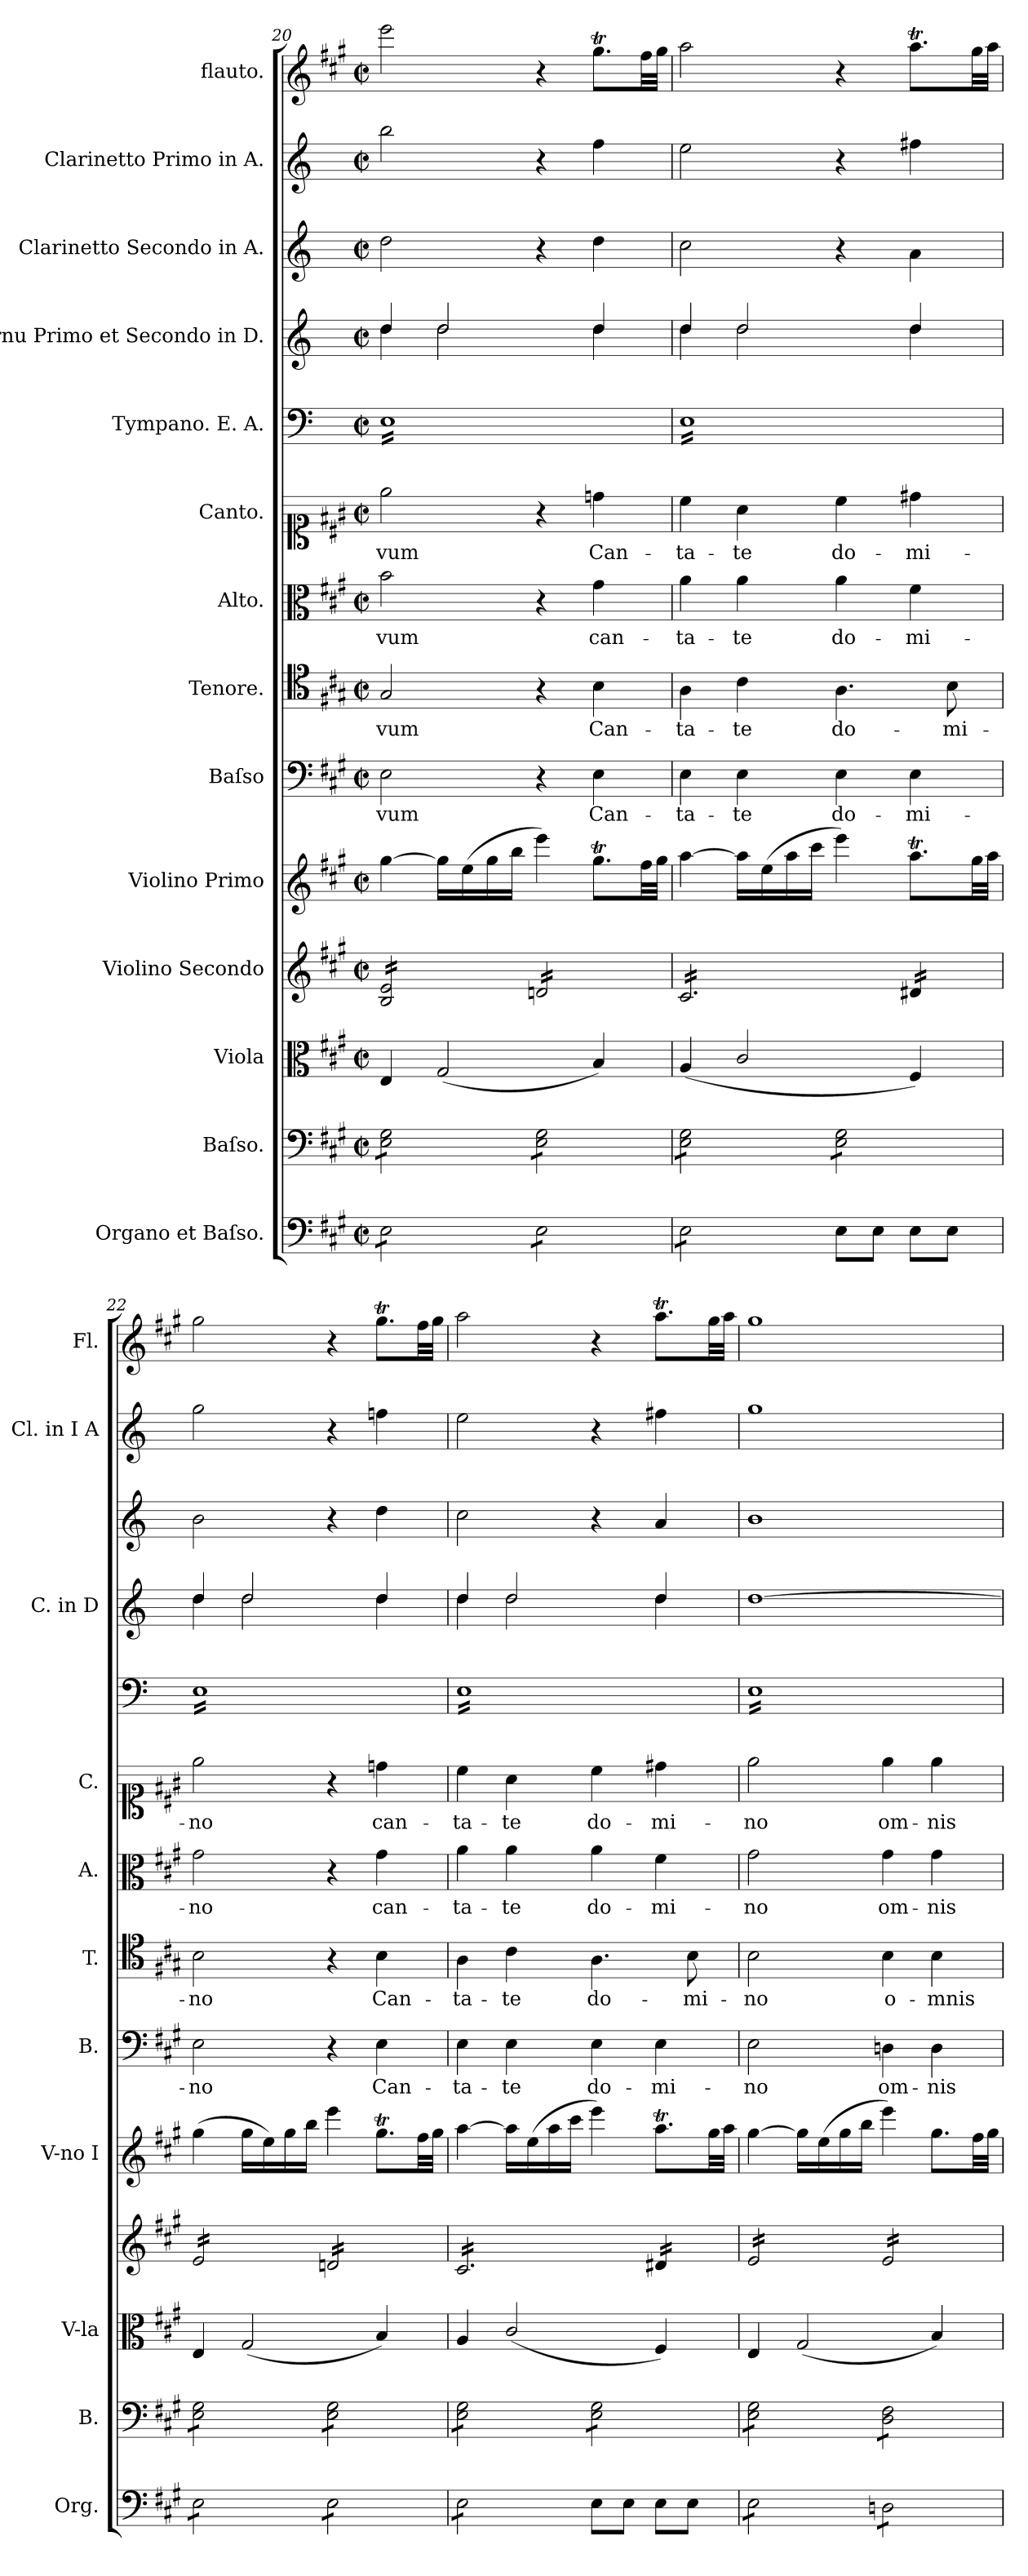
**kern	**kern	**kern	**kern	**kern	**kern	**text	**kern	**text	**kern	**text	**kern	**text	**kern	**kern	**kern	**kern	**kern
*part14	*part13	*part12	*part11	*part10	*part9	*part9	*part8	*part8	*part7	*part7	*part6	*part6	*part5	*part4	*part3	*part2	*part1
*staff14	*staff13	*staff12	*staff11	*staff10	*staff9	*staff9	*staff8	*staff8	*staff7	*staff7	*staff6	*staff6	*staff5	*staff4	*staff3	*staff2	*staff1
*I"Organo et Baſso.	*I"Baſso.	*I"Viola	*I"Violino Secondo	*I"Violino Primo	*I"Baſso	*	*I"Tenore.	*	*I"Alto.	*	*I"Canto.	*	*I"Tympano. E. A.	*I"Cornu Primo et Secondo in D.	*I"Clarinetto Secondo in A.	*I"Clarinetto Primo in A.	*I"flauto.
*I'Org.	*I'B.	*I'V-la	*	*I'V-no I	*I'B.	*	*I'T.	*	*I'A.	*	*I'C.	*	*	*I'C. in D	*	*I'Cl. in I A	*I'Fl.
*clefF4	*clefF4	*clefC3	*clefG2	*clefG2	*clefF4	*	*clefC4	*	*clefC3	*	*clefC1	*	*clefF4	*clefG2	*clefG2	*clefG2	*clefG2
*	*	*	*	*	*	*	*	*	*	*	*	*	*	*ITrd6c10	*ITrd2c3	*ITrd2c3	*
*k[f#c#g#]	*k[f#c#g#]	*k[f#c#g#]	*k[f#c#g#]	*k[f#c#g#]	*k[f#c#g#]	*	*k[f#c#g#]	*	*k[f#c#g#]	*	*k[f#c#g#]	*	*k[]	*k[f#c#]	*k[f#c#g#]	*k[f#c#g#]	*k[f#c#g#]
*M2/2	*M2/2	*M2/2	*M2/2	*M2/2	*M2/2	*	*M2/2	*	*M2/2	*	*M2/2	*	*M2/2	*M2/2	*M2/2	*M2/2	*M2/2
*met(c|)	*met(c|)	*met(c|)	*met(c|)	*met(c|)	*met(c|)	*	*met(c|)	*	*met(c|)	*	*met(c|)	*	*met(c|)	*met(c|)	*met(c|)	*met(c|)	*met(c|)
=20	=20	=20	=20	=20	=20	=20	=20	=20	=20	=20	=20	=20	=20	=20	=20	=20	=20
*	*	*	*	*	*	*	*	*	*	*	*	*	*	*^	*	*	*
*tremolo	*	*	*	*	*	*	*	*	*	*	*	*	*	*	*	*	*	*
*	*tremolo	*	*	*	*	*	*	*	*	*	*	*	*	*	*	*	*	*
*	*	*	*tremolo	*	*	*	*	*	*	*	*	*	*	*	*	*	*	*
*	*	*	*	*	*	*	*	*	*	*	*	*	*tremolo	*	*	*	*	*
8E\L	8E\ 8G#\L	4E/	16B/ 16e/LL	[4gg#\	2E\	-vum	2G#/	-vum	2b\	-vum	2ee\	-vum	16E\LL	4e/	4e\	2b\	2gg#\	2eee\
.	.	.	16B/ 16e/	.	.	.	.	.	.	.	.	.	16E\	.	.	.	.	.
8E\	8E\ 8G#\	.	16B/ 16e/	.	.	.	.	.	.	.	.	.	16E\	.	.	.	.	.
.	.	.	16B/ 16e/	.	.	.	.	.	.	.	.	.	16E\	.	.	.	.	.
8E\	8E\ 8G#\	(2G#/	16B/ 16e/	16gg#\LL]	.	.	.	.	.	.	.	.	16E\	2e/	2e\	.	.	.
.	.	.	16B/ 16e/	(16ee\	.	.	.	.	.	.	.	.	16E\	.	.	.	.	.
8E\J	8E\ 8G#\J	.	16B/ 16e/	16gg#\	.	.	.	.	.	.	.	.	16E\	.	.	.	.	.
.	.	.	16B/ 16e/JJ	16bb\JJ	.	.	.	.	.	.	.	.	16E\	.	.	.	.	.
8E\L	8E\ 8G#\L	.	16dn/LL	4eee\)	4r	.	4r	.	4r	.	4r	.	16E\	.	.	4r	4r	4r
.	.	.	16dn/	.	.	.	.	.	.	.	.	.	16E\	.	.	.	.	.
8E\	8E\ 8G#\	.	16dn/	.	.	.	.	.	.	.	.	.	16E\	.	.	.	.	.
.	.	.	16dn/	.	.	.	.	.	.	.	.	.	16E\	.	.	.	.	.
8E\	8E\ 8G#\	4B/)	16dn/	8.gg#t\L	4E\	Can-	4B\	Can-	4g#\	can-	4ddn\	Can-	16E\	4e/	4e\	4b\	4dd\	8.gg#t\L
.	.	.	16dn/	.	.	.	.	.	.	.	.	.	16E\	.	.	.	.	.
8E\J	8E\ 8G#\J	.	16dn/	.	.	.	.	.	.	.	.	.	16E\	.	.	.	.	.
.	.	.	16dn/JJ	32ff#\LL	.	.	.	.	.	.	.	.	16E\JJ	.	.	.	.	32ff#\LL
.	.	.	.	32gg#\JJJ	.	.	.	.	.	.	.	.	.	.	.	.	.	32gg#\JJJ
=21	=21	=21	=21	=21	=21	=21	=21	=21	=21	=21	=21	=21	=21	=21	=21	=21	=21	=21
8E\L	8E\ 8G#\L	(4A/	16c#/LL	[4aa\	4E\	-ta-	4A\	-ta-	4a\	-ta-	4cc#\	-ta-	16E\LL	4e/	4e\	2a\	2cc#\	2aa\
.	.	.	16c#/	.	.	.	.	.	.	.	.	.	16E\	.	.	.	.	.
8E\	8E\ 8G#\	.	16c#/	.	.	.	.	.	.	.	.	.	16E\	.	.	.	.	.
.	.	.	16c#/	.	.	.	.	.	.	.	.	.	16E\	.	.	.	.	.
8E\	8E\ 8G#\	2c#/	16c#/	16aa\LL]	4E\	-te	4c#\	-te	4a\	-te	4a\	-te	16E\	2e/	2e\	.	.	.
.	.	.	16c#/	(16ee\	.	.	.	.	.	.	.	.	16E\	.	.	.	.	.
8E\J	8E\ 8G#\J	.	16c#/	16aa\	.	.	.	.	.	.	.	.	16E\	.	.	.	.	.
*Xtremolo	*	*	*	*	*	*	*	*	*	*	*	*	*	*	*	*	*	*
.	.	.	16c#/	16ccc#\JJ	.	.	.	.	.	.	.	.	16E\	.	.	.	.	.
8E\L	8E\ 8G#\L	.	16c#/	4eee\)	4E\	do-	4.A\	do-	4a\	do-	4cc#\	do-	16E\	.	.	4r	4r	4r
.	.	.	16c#/	.	.	.	.	.	.	.	.	.	16E\	.	.	.	.	.
8E\J	8E\ 8G#\	.	16c#/	.	.	.	.	.	.	.	.	.	16E\	.	.	.	.	.
.	.	.	16c#/JJ	.	.	.	.	.	.	.	.	.	16E\	.	.	.	.	.
8E\L	8E\ 8G#\	4F#/)	16d#X/LL	8.aaT\L	4E\	-mi-	.	.	4f#\	-mi-	4dd#X\	-mi-	16E\	4e/	4e\	4f#\	4dd#X\	8.aaT\L
.	.	.	16d#X/	.	.	.	.	.	.	.	.	.	16E\	.	.	.	.	.
8E\J	8E\ 8G#\J	.	16d#X/	.	.	.	8B\	-mi-	.	.	.	.	16E\	.	.	.	.	.
.	.	.	16d#X/JJ	32gg#\LL	.	.	.	.	.	.	.	.	16E\JJ	.	.	.	.	32gg#\LL
.	.	.	.	32aa\JJJ	.	.	.	.	.	.	.	.	.	.	.	.	.	32aa\JJJ
=22	=22	=22	=22	=22	=22	=22	=22	=22	=22	=22	=22	=22	=22	=22	=22	=22	=22	=22
*tremolo	*	*	*	*	*	*	*	*	*	*	*	*	*	*	*	*	*	*
8E\L	8E\ 8G#\L	4E/	16e/LL	(4gg#\	2E\	-no	2B\	-no	2g#\	-no	2ee\	-no	16E\LL	4e/	4e\	2g#\	2ee\	2gg#\
.	.	.	16e/	.	.	.	.	.	.	.	.	.	16E\	.	.	.	.	.
8E\	8E\ 8G#\	.	16e/	.	.	.	.	.	.	.	.	.	16E\	.	.	.	.	.
.	.	.	16e/	.	.	.	.	.	.	.	.	.	16E\	.	.	.	.	.
8E\	8E\ 8G#\	(2G#/	16e/	16gg#\LL	.	.	.	.	.	.	.	.	16E\	2e/	2e\	.	.	.
.	.	.	16e/	16ee\)	.	.	.	.	.	.	.	.	16E\	.	.	.	.	.
8E\J	8E\ 8G#\J	.	16e/	16gg#\	.	.	.	.	.	.	.	.	16E\	.	.	.	.	.
.	.	.	16e/JJ	16bb\JJ	.	.	.	.	.	.	.	.	16E\	.	.	.	.	.
8E\L	8E\ 8G#\L	.	16dn/LL	4eee\	4r	.	4r	.	4r	.	4r	.	16E\	.	.	4r	4r	4r
.	.	.	16dn/	.	.	.	.	.	.	.	.	.	16E\	.	.	.	.	.
8E\	8E\ 8G#\	.	16dn/	.	.	.	.	.	.	.	.	.	16E\	.	.	.	.	.
.	.	.	16dn/	.	.	.	.	.	.	.	.	.	16E\	.	.	.	.	.
!	!	!	!	!	!	!LO:LY:i	!	!LO:LY:i	!	!LO:LY:i	!	!	!	!	!	!	!	!
8E\	8E\ 8G#\	4B/)	16dn/	8.gg#t\L	4E\	Can-	4B\	Can-	4g#\	can-	4ddn\	can-	16E\	4e/	4e\	4b\	4ddn\	8.gg#t\L
.	.	.	16dn/	.	.	.	.	.	.	.	.	.	16E\	.	.	.	.	.
8E\J	8E\ 8G#\J	.	16dn/	.	.	.	.	.	.	.	.	.	16E\	.	.	.	.	.
.	.	.	16dn/JJ	32ff#\LL	.	.	.	.	.	.	.	.	16E\JJ	.	.	.	.	32ff#\LL
.	.	.	.	32gg#\JJJ	.	.	.	.	.	.	.	.	.	.	.	.	.	32gg#\JJJ
=23	=23	=23	=23	=23	=23	=23	=23	=23	=23	=23	=23	=23	=23	=23	=23	=23	=23	=23
!	!	!	!	!	!	!LO:LY:i	!	!LO:LY:i	!	!LO:LY:i	!	!	!	!	!	!	!	!
8E\L	8E\ 8G#\L	4A/	16c#/LL	[4aa\	4E\	-ta-	4A\	-ta-	4a\	-ta-	4cc#\	-ta-	16E\LL	4e/	4e\	2a\	2cc#\	2aa\
.	.	.	16c#/	.	.	.	.	.	.	.	.	.	16E\	.	.	.	.	.
8E\	8E\ 8G#\	.	16c#/	.	.	.	.	.	.	.	.	.	16E\	.	.	.	.	.
.	.	.	16c#/	.	.	.	.	.	.	.	.	.	16E\	.	.	.	.	.
!	!	!	!	!	!	!LO:LY:i	!	!LO:LY:i	!	!LO:LY:i	!	!	!	!	!	!	!	!
8E\	8E\ 8G#\	(2c#/	16c#/	16aa\LL]	4E\	-te	4c#\	-te	4a\	-te	4a\	-te	16E\	2e/	2e\	.	.	.
.	.	.	16c#/	(16ee\	.	.	.	.	.	.	.	.	16E\	.	.	.	.	.
8E\J	8E\ 8G#\J	.	16c#/	16aa\	.	.	.	.	.	.	.	.	16E\	.	.	.	.	.
*Xtremolo	*	*	*	*	*	*	*	*	*	*	*	*	*	*	*	*	*	*
.	.	.	16c#/	16ccc#\JJ	.	.	.	.	.	.	.	.	16E\	.	.	.	.	.
!	!	!	!	!	!	!LO:LY:i	!	!LO:LY:i	!	!LO:LY:i	!	!	!	!	!	!	!	!
8E\L	8E\ 8G#\L	.	16c#/	4eee\)	4E\	do-	4.A\	do-	4a\	do-	4cc#\	do-	16E\	.	.	4r	4r	4r
.	.	.	16c#/	.	.	.	.	.	.	.	.	.	16E\	.	.	.	.	.
8E\J	8E\ 8G#\	.	16c#/	.	.	.	.	.	.	.	.	.	16E\	.	.	.	.	.
.	.	.	16c#/JJ	.	.	.	.	.	.	.	.	.	16E\	.	.	.	.	.
!	!	!	!	!	!	!LO:LY:i	!	!	!	!LO:LY:i	!	!	!	!	!	!	!	!
8E\L	8E\ 8G#\	4F#/)	16d#X/LL	8.aaT\L	4E\	-mi-	.	.	4f#\	-mi-	4dd#X\	-mi-	16E\	4e/	4e\	4f#/	4dd#X\	8.aaT\L
.	.	.	16d#X/	.	.	.	.	.	.	.	.	.	16E\	.	.	.	.	.
!	!	!	!	!	!	!	!	!LO:LY:i	!	!	!	!	!	!	!	!	!	!
8E\J	8E\ 8G#\J	.	16d#X/	.	.	.	8B\	-mi-	.	.	.	.	16E\	.	.	.	.	.
.	.	.	16d#X/JJ	32gg#\LL	.	.	.	.	.	.	.	.	16E\JJ	.	.	.	.	32gg#\LL
.	.	.	.	32aa\JJJ	.	.	.	.	.	.	.	.	.	.	.	.	.	32aa\JJJ
*	*	*	*	*	*	*	*	*	*	*	*	*	*	*v	*v	*	*	*
=24	=24	=24	=24	=24	=24	=24	=24	=24	=24	=24	=24	=24	=24	=24	=24	=24	=24
!	!	!	!	!	!	!LO:LY:i	!	!LO:LY:i	!	!LO:LY:i	!	!	!	!	!	!	!
*tremolo	*	*	*	*	*	*	*	*	*	*	*	*	*	*	*	*	*
8E\L	8E\ 8G#\L	4E/	16e/LL	[4gg#\	2E\	-no	2B\	-no	2g#\	-no	2ee\	-no	16E\LL	[1e	1g#	1ee	1gg#
.	.	.	16e/	.	.	.	.	.	.	.	.	.	16E\	.	.	.	.
8E\	8E\ 8G#\	.	16e/	.	.	.	.	.	.	.	.	.	16E\	.	.	.	.
.	.	.	16e/	.	.	.	.	.	.	.	.	.	16E\	.	.	.	.
8E\	8E\ 8G#\	(2G#/	16e/	16gg#\LL]	.	.	.	.	.	.	.	.	16E\	.	.	.	.
.	.	.	16e/	(16ee\	.	.	.	.	.	.	.	.	16E\	.	.	.	.
8E\J	8E\ 8G#\J	.	16e/	16gg#\	.	.	.	.	.	.	.	.	16E\	.	.	.	.
.	.	.	16e/JJ	16bb\JJ	.	.	.	.	.	.	.	.	16E\	.	.	.	.
8Dn\L	8D\ 8F#\L	.	16e/LL	4eee\)	4Dn\	om-	4B\	o-	4g#\	om-	4ee\	om-	16E\	.	.	.	.
.	.	.	16e/	.	.	.	.	.	.	.	.	.	16E\	.	.	.	.
8Dn\	8D\ 8F#\	.	16e/	.	.	.	.	.	.	.	.	.	16E\	.	.	.	.
.	.	.	16e/	.	.	.	.	.	.	.	.	.	16E\	.	.	.	.
8Dn\	8D\ 8F#\	4B/)	16e/	8.gg#\L	4D\	-nis	4B\	-mnis	4g#\	-nis	4ee\	-nis	16E\	.	.	.	.
.	.	.	16e/	.	.	.	.	.	.	.	.	.	16E\	.	.	.	.
8Dn\J	8D\ 8F#\J	.	16e/	.	.	.	.	.	.	.	.	.	16E\	.	.	.	.
*	*Xtremolo	*	*	*	*	*	*	*	*	*	*	*	*	*	*	*	*
*Xtremolo	*	*	*	*	*	*	*	*	*	*	*	*	*	*	*	*	*
.	.	.	16e/JJ	32ff#\LL	.	.	.	.	.	.	.	.	16E\JJ	.	.	.	.
*	*	*	*	*	*	*	*	*	*	*	*	*	*Xtremolo	*	*	*	*
*	*	*	*Xtremolo	*	*	*	*	*	*	*	*	*	*	*	*	*	*
.	.	.	.	32gg#\JJJ	.	.	.	.	.	.	.	.	.	.	.	.	.
=	=	=	=	=	=	=	=	=	=	=	=	=	=	=	=	=	=
*-	*-	*-	*-	*-	*-	*-	*-	*-	*-	*-	*-	*-	*-	*-	*-	*-	*-
